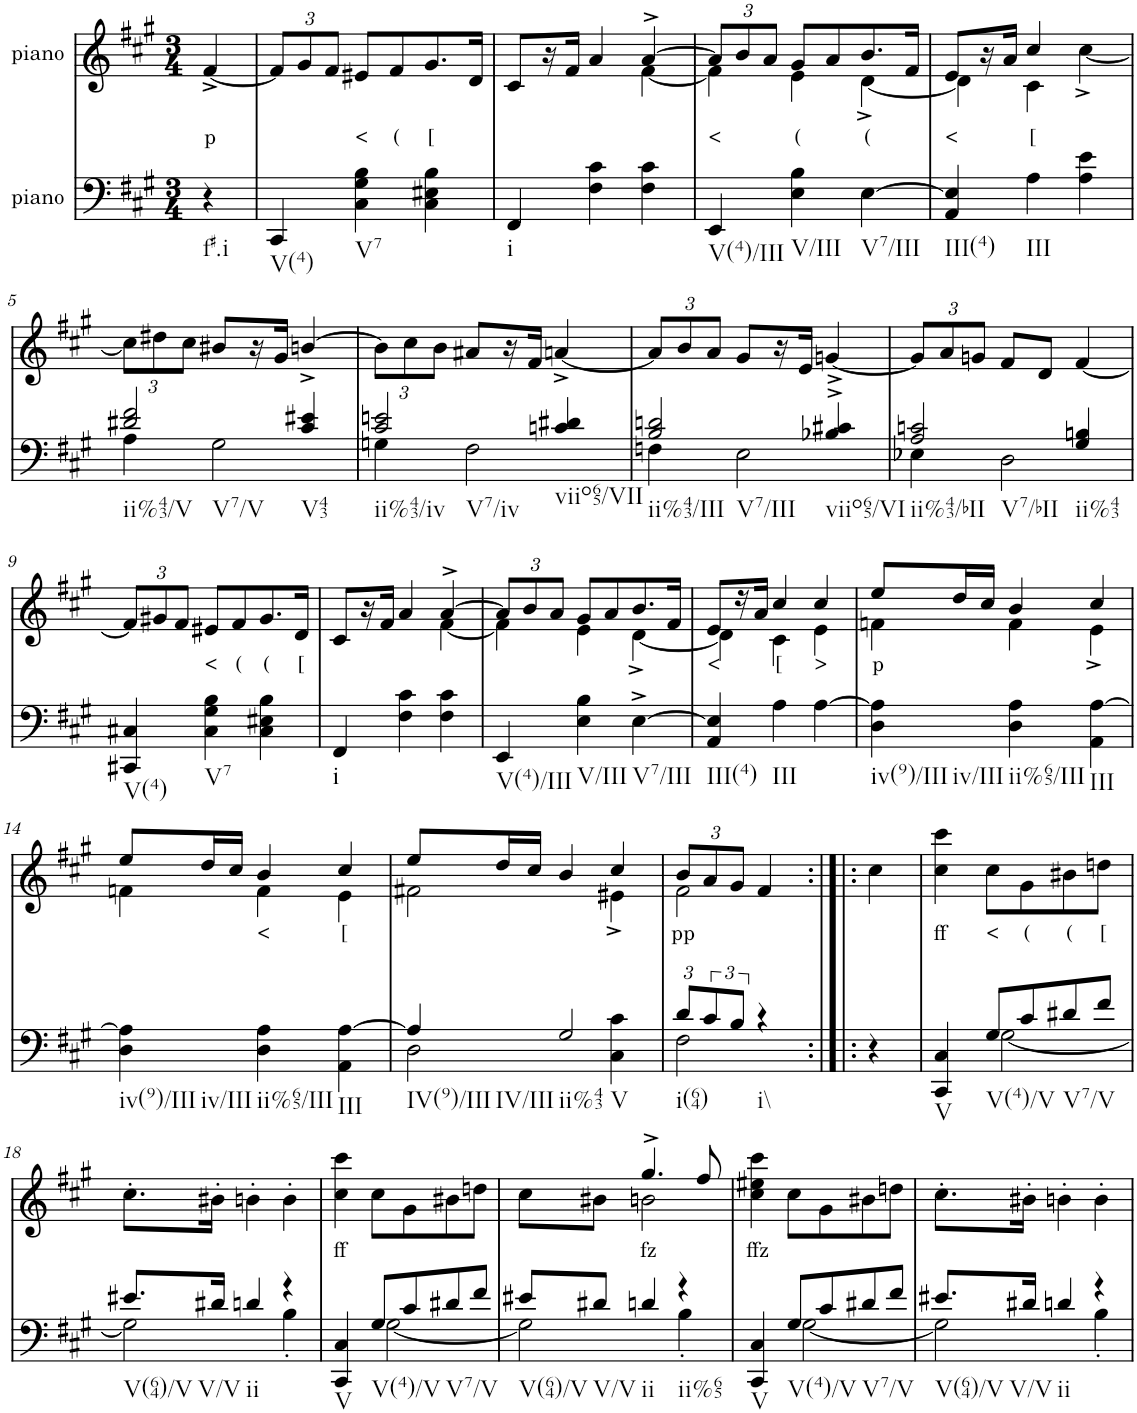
**kern	**kern	**text
*part2	*part1	*part1
*staff2	*staff1	*staff1
*I"piano	*I"piano	*
*I'Pno	*I'Pno	*
*clefF4	*clefG2	*
*k[f#c#g#]	*k[f#c#g#]	*
*f#:	*f#:	*
*M3/4	*M3/4	*
=	=	=
!LO:TX:b:t=f#.i	!	!
!	!	!LO:LY:b
4r	[4f#^/	p
=1	=1	=1
*	*Xbrackettup	*
!LO:TX:b:t=V(4)	!	!
4CC#/	12f#/L]	.
.	12g#/	.
.	12f#/J	.
!LO:TX:b:t=V7	!	!
!	!	!LO:LY:b
4C#\ 4G#\ 4B\	8e#X/L	<
!	!	!LO:LY:b
.	8f#/	(
!	!	!LO:LY:b
4C#\ 4E#X\ 4B\	8.g#/	[
.	16d/Jk	.
=2	=2	=2
*	*^	*
!LO:TX:b:t=i	!	!	!
4FF#/	8c#/L	2ryy	.
.	16r	.	.
.	16f#/JJ	.	.
4F#\ 4c#\	4a/	.	.
4F#\ 4c#\	[4a^/	[4f#\	.
=3	=3	=3	=3
!LO:TX:b:t=V(4)/III	!	!	!
!	!	!	!LO:LY:b
4EE/	12a/L]	4f#\]	<
.	12b/	.	.
.	12a/J	.	.
!LO:TX:b:t=V/III	!	!	!
!	!	!	!LO:LY:b
4E\ 4B\	8g#/L	4e\	(
.	8a/	.	.
!LO:TX:b:t=V7/III	!	!	!
!	!	!	!LO:LY:b
[4E\	8.b/	[4d^\	(
.	16f#/Jk	.	.
=4	=4	=4	=4
!LO:TX:b:t=III(4)	!	!	!
!	!	!	!LO:LY:b
4AA/ 4E/]	8e/L	4d\]	<
.	16r	.	.
.	16a/JJ	.	.
!LO:TX:b:t=III	!	!	!
!	!	!	!LO:LY:b
4A\	4cc#/	4c#\	[
4A\ 4e\	4ryy	[4cc#^\	.
!!LO:LB:g=z
=5	=5	=5	=5
*^	*	*	*
!LO:TX:b:t=ii%43/V	!	!	!	!
!LO:TX:b:t=V7/V	!	!	!	!
*	*	*v	*v	*
2d#X/ 2f#/	4A\	12cc#\L]	.
.	.	12dd#X\	.
.	.	12cc#\J	.
.	2G#\	8b#X/L	.
.	.	16r	.
.	.	16g#/JJ	.
!LO:TX:b:t=V43	!	!	!
4c#/ 4e#X/	.	[4bn^/	.
=6	=6	=6	=6
!LO:TX:b:t=ii%43/iv	!	!	!
!LO:TX:b:t=V7/iv	!	!	!
2c#/ 2en/	4Gn\	12b\L]	.
.	.	12cc#\	.
.	.	12b\J	.
.	2F#\	8a#X/L	.
.	.	16r	.
.	.	16f#/JJ	.
!LO:TX:b:t=viio65/VII	!	!	!
4cn/ 4d#X/	.	[4an^/	.
=7	=7	=7	=7
!LO:TX:b:t=ii%43/III	!	!	!
!LO:TX:b:t=V7/III	!	!	!
2B/ 2dn/	4Fn\	12a/L]	.
.	.	12b/	.
.	.	12a/J	.
.	2E\	8g#/L	.
.	.	16r	.
.	.	16e/JJ	.
!LO:TX:b:t=viio65/VI	!	!	!
4B-X/^ 4c#X/^	.	[4gn/	.
=8	=8	=8	=8
!LO:TX:b:t=ii%43/bII	!	!	!
!LO:TX:b:t=V7/bII	!	!	!
2A/ 2cn/	4E-X\	12g/L]	.
.	.	12a/	.
.	.	12gn/J	.
.	2D\	8f#/L	.
.	.	8d/J	.
!LO:TX:b:t=ii%43	!	!	!
4G#/ 4Bn/	.	[4f#/	.
*v	*v	*	*
!!LO:LB:g=z
=9	=9	=9
!LO:TX:b:t=V(4)	!	!
4CC#X/ 4C#X/	12f#/L]	.
.	12g#X/	.
.	12f#/J	.
!LO:TX:b:t=V7	!	!
!	!	!LO:LY:b
4C#\ 4G#\ 4B\	8e#X/L	<
!	!	!LO:LY:b
.	8f#/	(
!	!	!LO:LY:b
4C#\ 4E#X\ 4B\	8.g#/	(
!	!	!LO:LY:b
.	16d/Jk	[
=10	=10	=10
*	*^	*
!LO:TX:b:t=i	!	!	!
4FF#/	8c#/L	2ryy	.
.	16r	.	.
.	16f#/JJ	.	.
4F#\ 4c#\	4a/	.	.
4F#\ 4c#\	[4a^/	[4f#\	.
=11	=11	=11	=11
!LO:TX:b:t=V(4)/III	!	!	!
4EE/	12a/L]	4f#\]	.
.	12b/	.	.
.	12a/J	.	.
!LO:TX:b:t=V/III	!	!	!
4E\ 4B\	8g#/L	4e\	.
.	8a/	.	.
!LO:TX:b:t=V7/III	!	!	!
[4E^\	8.b/	[4d^\	.
.	16f#/Jk	.	.
=12	=12	=12	=12
!LO:TX:b:t=III(4)	!	!	!
!	!	!	!LO:LY:b
4AA/ 4E/]	8e/L	4d\]	<
.	16r	.	.
.	16a/JJ	.	.
!LO:TX:b:t=III	!	!	!
!	!	!	!LO:LY:b
4A\	4cc#/	4c#\	[
!	!	!	!LO:LY:b
[4A\	4cc#/	4e\	>
=13	=13	=13	=13
!LO:TX:b:t=iv(9)/III	!	!	!
!LO:TX:b:t=iv/III	!	!	!
!	!	!	!LO:LY:b
4D\ 4A\]	8ee/L	4fn\	p
.	16dd/L	.	.
.	16cc#/JJ	.	.
!LO:TX:b:t=ii%65/III	!	!	!
4D\ 4A\	4b/	4f\	.
!LO:TX:b:t=III	!	!	!
4AA\ [4A\	4cc#/	4e^\	.
!!LO:LB:g=z	!!
=14	=14	=14	=14
!LO:TX:b:t=iv(9)/III	!	!	!
!LO:TX:b:t=iv/III	!	!	!
4D\ 4A\]	8ee/L	4fn\	.
.	16dd/L	.	.
.	16cc#/JJ	.	.
!LO:TX:b:t=ii%65/III	!	!	!
!	!	!	!LO:LY:b
4D\ 4A\	4b/	4f\	<
!LO:TX:b:t=III	!	!	!
!	!	!	!LO:LY:b
4AA\ [4A\	4cc#/	4e\	[
=15	=15	=15	=15
*^	*	*	*
!LO:TX:b:t=IV(9)/III	!	!	!	!
!LO:TX:b:t=IV/III	!	!	!	!
4A/]	2D\	8ee/L	2f#X\	.
.	.	16dd/L	.	.
.	.	16cc#/JJ	.	.
!LO:TX:b:t=ii%43	!	!	!	!
!LO:TX:b:t=V	!	!	!	!
2G#/	.	4b/	.	.
.	4C#\ 4c#\	4cc#/	4e#X^\	.
=16	=16	=16	=16	=16
!LO:TX:b:t=i(64)	!	!	!	!
!	!	!	!	!LO:LY:b
12d/L	2F#\	12b/L	2f#\	pp
12c#/	.	12a/	.	.
12B/J	.	12g#/J	.	.
!LO:TX:b:t=i\\	!	!	!	!
4r	.	4f#/	.	.
*v	*v	*	*	*
*	*v	*v	*
=16X1:|!|:	=16X1:|!|:	=16X1:|!|:
4r	4cc#\	.
=17	=17	=17
*^	*	*
!LO:TX:b:t=V	!	!	!
!	!	!	!LO:LY:b
4CC#/ 4C#/	4ryy	4cc#\ 4ccc#\	ff
!LO:TX:b:t=V(4)/V	!	!	!
!	!	!	!LO:LY:b
8G#/L	[2G#\	8cc#\L	<
!	!	!	!LO:LY:b
8c#/	.	8g#\	(
!LO:TX:b:t=V7/V	!	!	!
!	!	!	!LO:LY:b
8d#X/	.	8b#X\	(
!	!	!	!LO:LY:b
8f#/J	.	8ddn\J	[
!!LO:LB:g=z
=18	=18	=18	=18
!LO:TX:b:t=V(64)/V	!	!	!
!LO:TX:b:t=V/V	!	!	!
8.e#X/L	2G#\]	8.cc#'\L	.
16d#X/Jk	.	16b#X'\Jk	.
!LO:TX:b:t=ii	!	!	!
4dn/	.	4bn'\	.
4r	4B'\	4b'\	.
=19	=19	=19	=19
!LO:TX:b:t=V	!	!	!
!	!	!	!LO:LY:b
4CC#/ 4C#/	4ryy	4cc#\ 4ccc#\	ff
!LO:TX:b:t=V(4)/V	!	!	!
8G#/L	[2G#\	8cc#\L	.
8c#/	.	8g#\	.
!LO:TX:b:t=V7/V	!	!	!
8d#X/	.	8b#X\	.
8f#/J	.	8ddn\J	.
=20	=20	=20	=20
*	*	*^	*
!LO:TX:b:t=V(64)/V	!	!	!	!
8e#X/L	2G#\]	8cc#\L	4ryy	.
!LO:TX:b:t=V/V	!	!	!	!
8d#X/J	.	8b#X\J	.	.
!LO:TX:b:t=ii	!	!	!	!
!	!	!	!	!LO:LY:b
4dn/	.	4.gg#^/	2bn\	fz
!LO:TX:b:t=ii%65	!	!	!	!
4r	4B'\	.	.	.
.	.	8ff#/	.	.
*	*	*v	*v	*
=21	=21	=21	=21
!LO:TX:b:t=V	!	!	!
!	!	!	!LO:LY:b
4CC#/ 4C#/	4ryy	4cc#\ 4ee#X\ 4ccc#\	ffz
!LO:TX:b:t=V(4)/V	!	!	!
8G#/L	[2G#\	8cc#\L	.
8c#/	.	8g#\	.
!LO:TX:b:t=V7/V	!	!	!
8d#X/	.	8b#X\	.
8f#/J	.	8ddn\J	.
=22	=22	=22	=22
!LO:TX:b:t=V(64)/V	!	!	!
!LO:TX:b:t=V/V	!	!	!
8.e#X/L	2G#\]	8.cc#'\L	.
16d#X/Jk	.	16b#X'\Jk	.
!LO:TX:b:t=ii	!	!	!
4dn/	.	4bn'\	.
4r	4B'\	4b'\	.
*v	*v	*	*
=	=	=
*-	*-	*-
